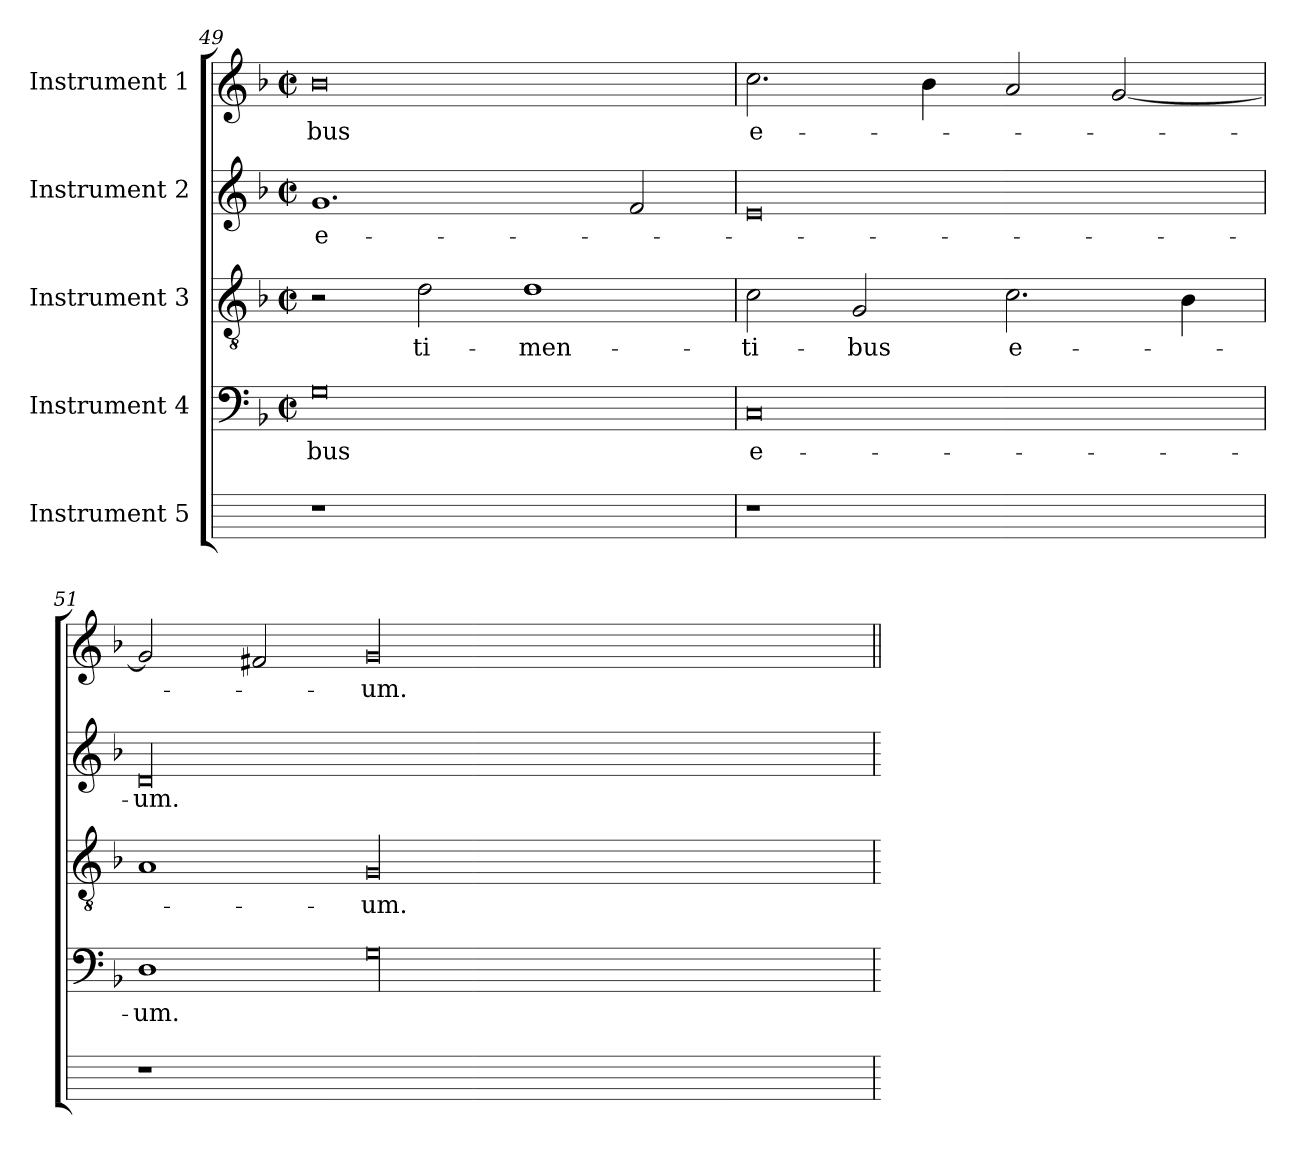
**kern	**kern	**text	**kern	**text	**kern	**text	**kern	**text
*part5	*part4	*part4	*part3	*part3	*part2	*part2	*part1	*part1
*staff5	*staff4	*staff4	*staff3	*staff3	*staff2	*staff2	*staff1	*staff1
*I"Instrument 5	*I"Instrument 4	*	*I"Instrument 3	*	*I"Instrument 2	*	*I"Instrument 1	*
*	*clefF4	*	*clefGv2	*	*clefG2	*	*clefG2	*
*ITrd-3c-5	*	*	*	*	*	*	*ITrd-3c-5	*
*	*k[b-]	*	*k[b-]	*	*k[b-]	*	*k[b-e-]	*
*	*F:	*	*F:	*	*F:	*	*B-:	*
*	*M2/2	*	*M2/2	*	*M2/2	*	*M2/2	*
*	*met(c|)	*	*met(c|)	*	*met(c|)	*	*met(c|)	*
=49	=49	=49	=49	=49	=49	=49	=49	=49
!	!	!LO:LY:b:cj	!	!	!	!LO:LY:b:rj	!	!LO:LY:b:cj
1r	0G	-bus	2r	.	1.g	e-	0ee-	-bus
!	!	!	!	!LO:LY:b	!	!	!	!
.	.	.	2d\	ti-	.	.	.	.
!	!	!	!	!LO:LY:b:cj	!	!	!	!
1ryy	.	.	1d	-men-	.	.	.	.
.	.	.	.	.	2f/	.	.	.
!!LO:LB:g=z
=50	=50	=50	=50	=50	=50	=50	=50	=50
!	!	!LO:LY:b:rj	!	!LO:LY:b	!	!	!	!LO:LY:b:rj
*	*	*	*	*	*^	*	*	*
1r	0C	e-	2c\	-ti-	0e	2ryy	.	2.ff\	e-
!	!	!	!	!LO:LY:b:cj	!	!	!	!	!
.	.	.	2G/	-bus	.	4...ryy	.	.	.
.	.	.	.	.	.	.	.	4ee-\	.
.	.	.	.	.	.	1ryy	.	.	.
!	!	!	!	!LO:LY:b:rj	!	!	!	!	!
1ryy	.	.	2.c\	e-	.	.	.	2dd/	.
.	.	.	.	.	.	.	.	[<2cc/	.
.	.	.	4B-\	.	.	.	.	.	.
.	.	.	.	.	.	32ryy	.	.	.
=51	=51	=51	=51	=51	=51	=51	=51	=51	=51
!	!	!LO:LY:b:cj	!	!	!	!	!LO:LY:b:cj	!	!
*	*	*	*	*	*v	*v	*	*	*
1r	1D	-um.	1A	.	00d/	-um.	2cc/]	.
.	.	.	.	.	.	.	2b/	.
!	!	!	!	!LO:LY:b:cj	!	!	!	!LO:LY:b:cj
00ryy	00G\	.	00G/	-um.	.	.	00cc/	-um.
.	.	.	.	.	1ryy	.	.	.
=	=	=||	=	=||	=	=||	=||	=||
*-	*-	*-	*-	*-	*-	*-	*-	*-
